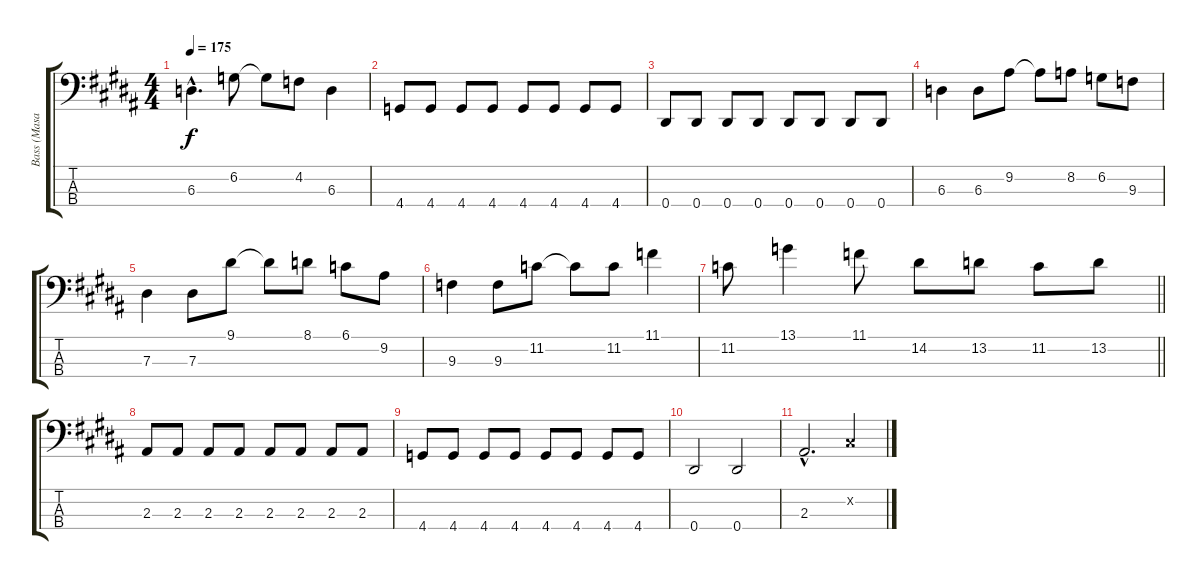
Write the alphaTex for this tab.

\track ("Bass (Masaki)" "Bass (Masa") {instrument electricbassfinger}
\staff {score tabs}
\tuning (Gb2 Db2 Ab1 Eb1) {hide}
\ts (4 4)
\tempo 175
\clef f4
\ks b
6.3{hac}.4{d dy f} 6.2.8 6.2{t}.8 4.2.8 6.3.4 |
4.4.8 4.4.8 4.4.8 4.4.8 4.4.8 4.4.8 4.4.8 4.4.8 |
0.4.8 0.4.8 0.4.8 0.4.8 0.4.8 0.4.8 0.4.8 0.4.8 |
6.3.4 6.3.8 9.2.8 9.2{t}.8 8.2.8 6.2.8 9.3.8 |
7.3.4 7.3.8 9.1.8 9.1{t}.8 8.1.8 6.1.8 9.2.8 |
9.3.4 9.3.8 11.2.8 11.2{t}.8 11.2.8 11.1.4 |
\barLineRight lightlight
11.2.8 13.1.4 11.1.8 14.2.8 13.2.8 11.2.8 13.2.8 |
2.3.8 2.3.8 2.3.8 2.3.8 2.3.8 2.3.8 2.3.8 2.3.8 |
4.4.8 4.4.8 4.4.8 4.4.8 4.4.8 4.4.8 4.4.8 4.4.8 |
0.4.2 0.4.2 |
2.3{hac}.2{d} 0.2{x}.4
